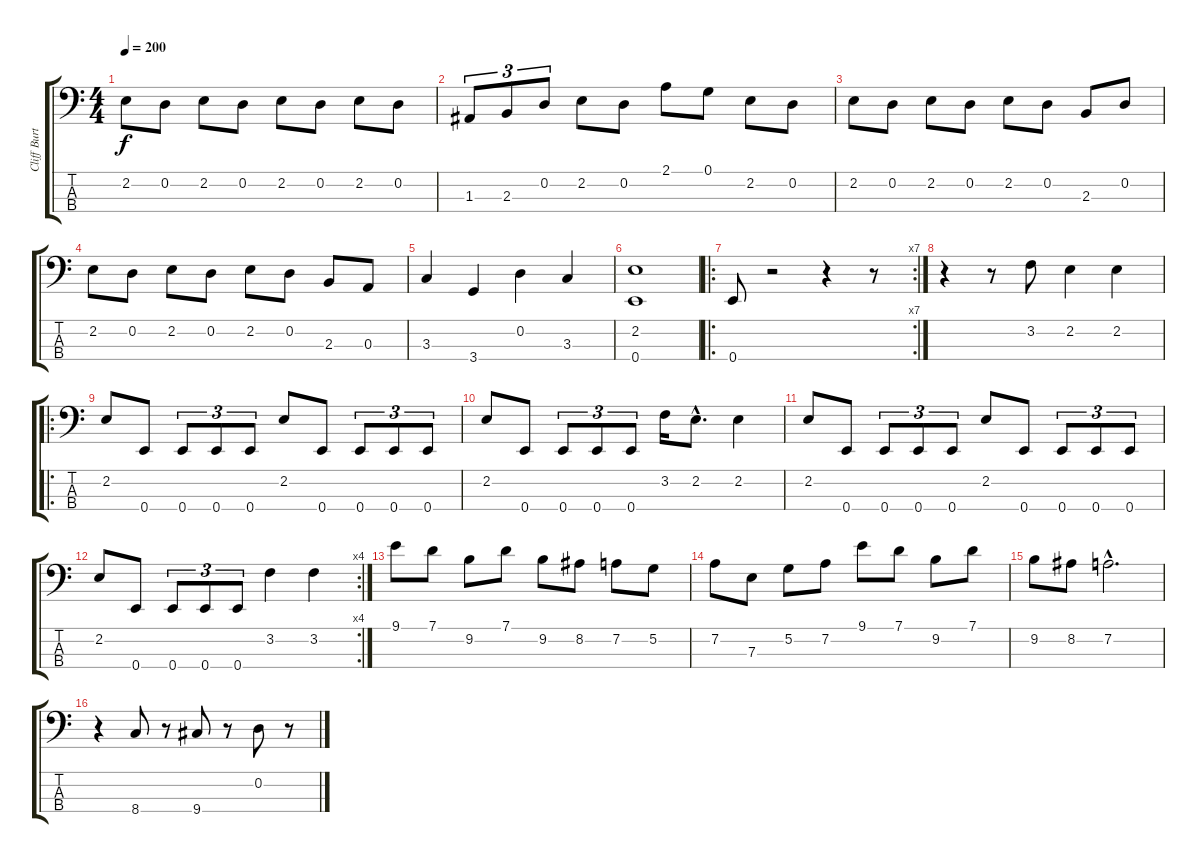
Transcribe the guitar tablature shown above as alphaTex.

\track ("Cliff Burton" "Cliff Burt") {instrument electricbassfinger}
\staff {score tabs}
\tuning (G2 D2 A1 E1) {hide}
\ts (4 4)
\tempo 200
\clef f4
\ks c
2.2.8{dy f} 0.2.8 2.2.8 0.2.8 2.2.8 0.2.8 2.2.8 0.2.8 |
1.3.8{tu (3 2)} 2.3.8{tu (3 2)} 0.2.8{tu (3 2)} 2.2.8 0.2.8 2.1.8 0.1.8 2.2.8 0.2.8 |
2.2.8 0.2.8 2.2.8 0.2.8 2.2.8 0.2.8 2.3.8 0.2.8 |
2.2.8 0.2.8 2.2.8 0.2.8 2.2.8 0.2.8 2.3.8 0.3.8 |
3.3.4 3.4.4 0.2.4 3.3.4 |
(2.2 0.4).1 |
\ro
\rc 7
0.4.8 r.2 r.4 r.8 |
r.4 r.8 3.2.8 2.2.4 2.2.4 |
\ro
2.2.8 0.4.8 0.4.8{tu (3 2)} 0.4.8{tu (3 2)} 0.4.8{tu (3 2)} 2.2.8 0.4.8 0.4.8{tu (3 2)} 0.4.8{tu (3 2)} 0.4.8{tu (3 2)} |
2.2.8 0.4.8 0.4.8{tu (3 2)} 0.4.8{tu (3 2)} 0.4.8{tu (3 2)} 3.2.16 2.2{hac}.8{d} 2.2.4 |
2.2.8 0.4.8 0.4.8{tu (3 2)} 0.4.8{tu (3 2)} 0.4.8{tu (3 2)} 2.2.8 0.4.8 0.4.8{tu (3 2)} 0.4.8{tu (3 2)} 0.4.8{tu (3 2)} |
\rc 4
2.2.8 0.4.8 0.4.8{tu (3 2)} 0.4.8{tu (3 2)} 0.4.8{tu (3 2)} 3.2.4 3.2.4 |
9.1.8 7.1.8 9.2.8 7.1.8 9.2.8 8.2.8 7.2.8 5.2.8 |
7.2.8 7.3.8 5.2.8 7.2.8 9.1.8 7.1.8 9.2.8 7.1.8 |
9.2.8 8.2.8 7.2{hac}.2{d} |
r.4 8.4.8 r.8 9.4.8 r.8 0.2.8 r.8
